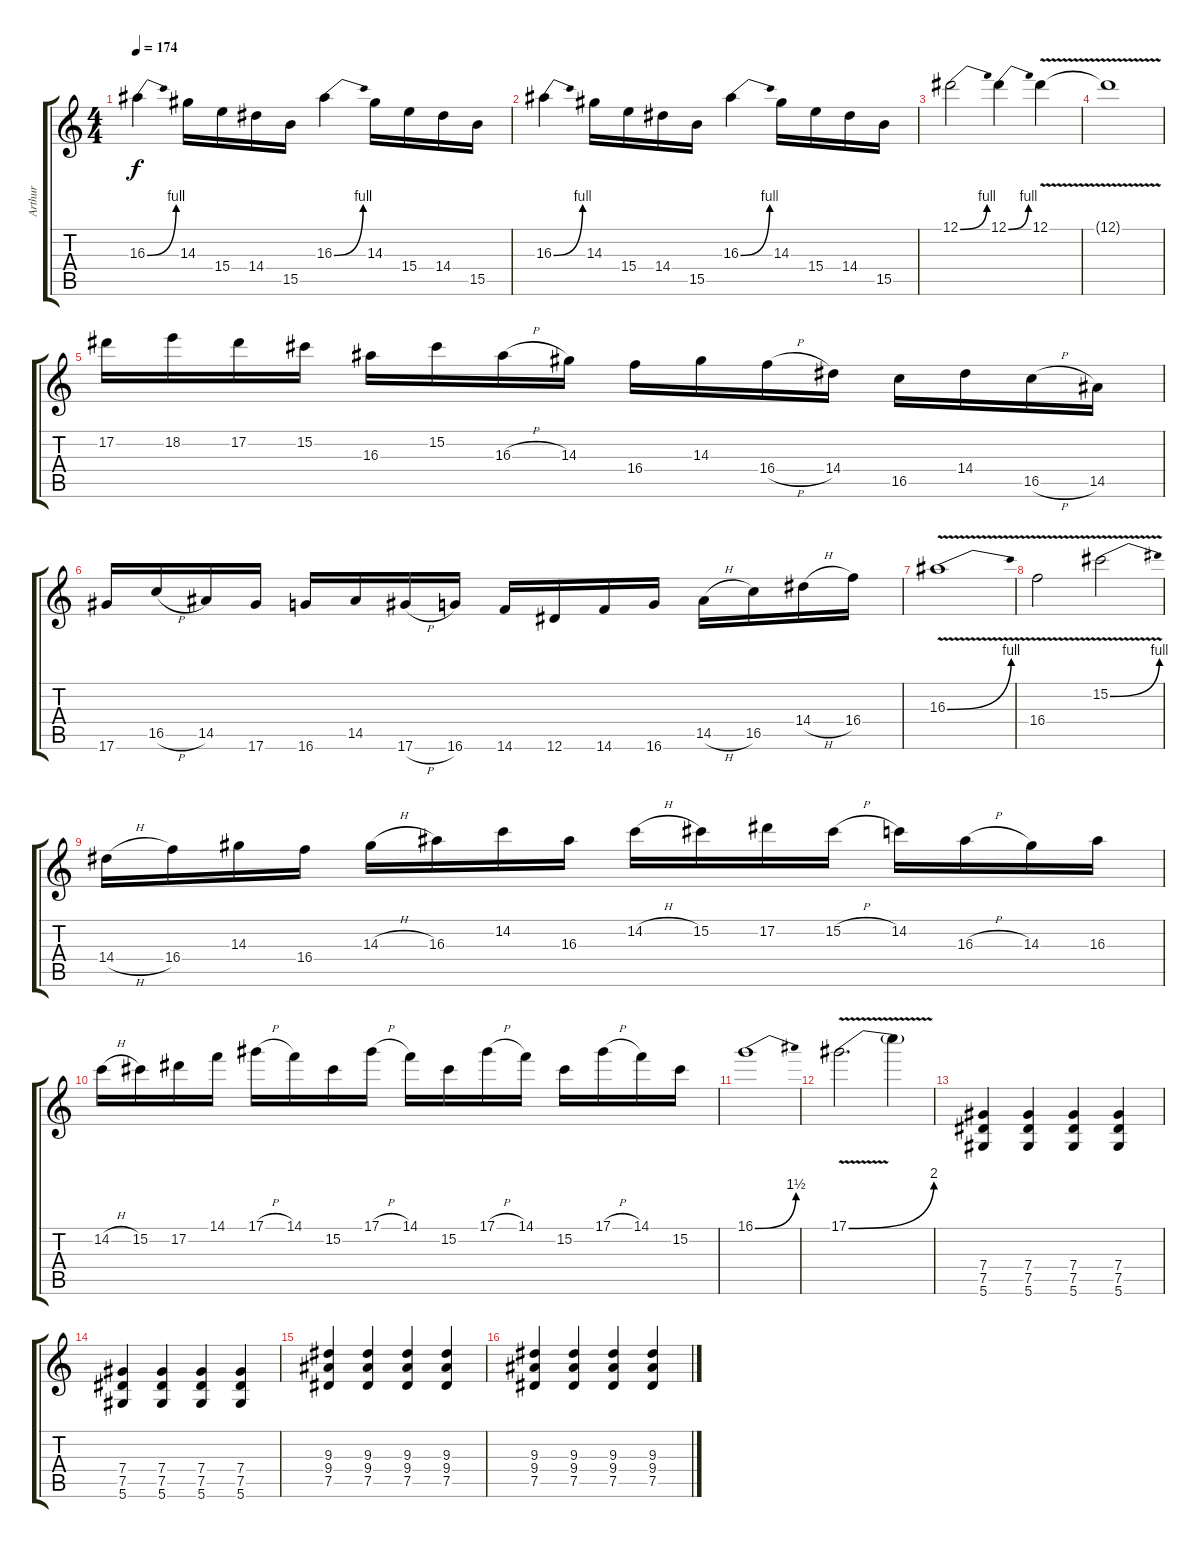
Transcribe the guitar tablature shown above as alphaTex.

\track ("Arthur" "Arthur") {instrument overdrivenguitar}
\staff {score tabs}
\tuning (Eb4 Bb3 Gb3 Db3 Ab2 Eb2) {hide}
\ts (4 4)
\tempo 174
\clef g2
\ks c
16.3{be (bend 0 0 60 4)}.4{dy f volume 10} 14.3.16 15.4.16 14.4.16 15.5.16 16.3{be (bend 0 0 60 4)}.4 14.3.16 15.4.16 14.4.16 15.5.16 |
16.3{be (bend 0 0 60 4)}.4 14.3.16 15.4.16 14.4.16 15.5.16 16.3{be (bend 0 0 60 4)}.4 14.3.16 15.4.16 14.4.16 15.5.16 |
12.1{be (bend 0 0 60 4)}.2 12.1{be (bend 0 0 60 4)}.4 12.1{v}.4 |
12.1{t}.1 |
17.2.16{volume 8} 18.2.16 17.2.16 15.2.16 16.3.16 15.2.16 16.3{h}.16 14.3.16 16.4.16 14.3.16 16.4{h}.16 14.4.16 16.5.16 14.4.16 16.5{h}.16 14.5.16 |
17.6.16 16.5{h}.16 14.5.16 17.6.16 16.6.16 14.5.16 17.6{h}.16 16.6.16 14.6.16 12.6.16 14.6.16 16.6.16 14.5{h}.16 16.5.16 14.4{h}.16 16.4.16 |
16.3{be (bend 0 0 60 4) v}.1 |
16.4{v}.2 15.2{be (bend 0 0 60 4) v}.2 |
14.4{h}.16 16.4.16 14.3.16 16.4.16 14.3{h}.16 16.3.16 14.2.16 16.3.16 14.2{h}.16 15.2.16 17.2.16 15.2{h}.16 14.2.16 16.3{h}.16 14.3.16 16.3.16 |
14.2{h}.16 15.2.16 17.2.16 14.1.16 17.1{h}.16 14.1.16 15.2.16 17.1{h}.16 14.1.16 15.2.16 17.1{h}.16 14.1.16 15.2.16 17.1{h}.16 14.1.16 15.2.16 |
16.1{be (bend 0 0 60 6)}.1 |
17.1{be (bend 0 0 60 8) v}.2{d} 17.1{t}.4 |
(7.4 7.5 5.6).4{volume 13} (7.4 7.5 5.6).4 (7.4 7.5 5.6).4 (7.4 7.5 5.6).4 |
(7.4 7.5 5.6).4 (7.4 7.5 5.6).4 (7.4 7.5 5.6).4 (7.4 7.5 5.6).4 |
(9.3 9.4 7.5).4 (9.3 9.4 7.5).4 (9.3 9.4 7.5).4 (9.3 9.4 7.5).4 |
(9.3 9.4 7.5).4 (9.3 9.4 7.5).4 (9.3 9.4 7.5).4 (9.3 9.4 7.5).4
